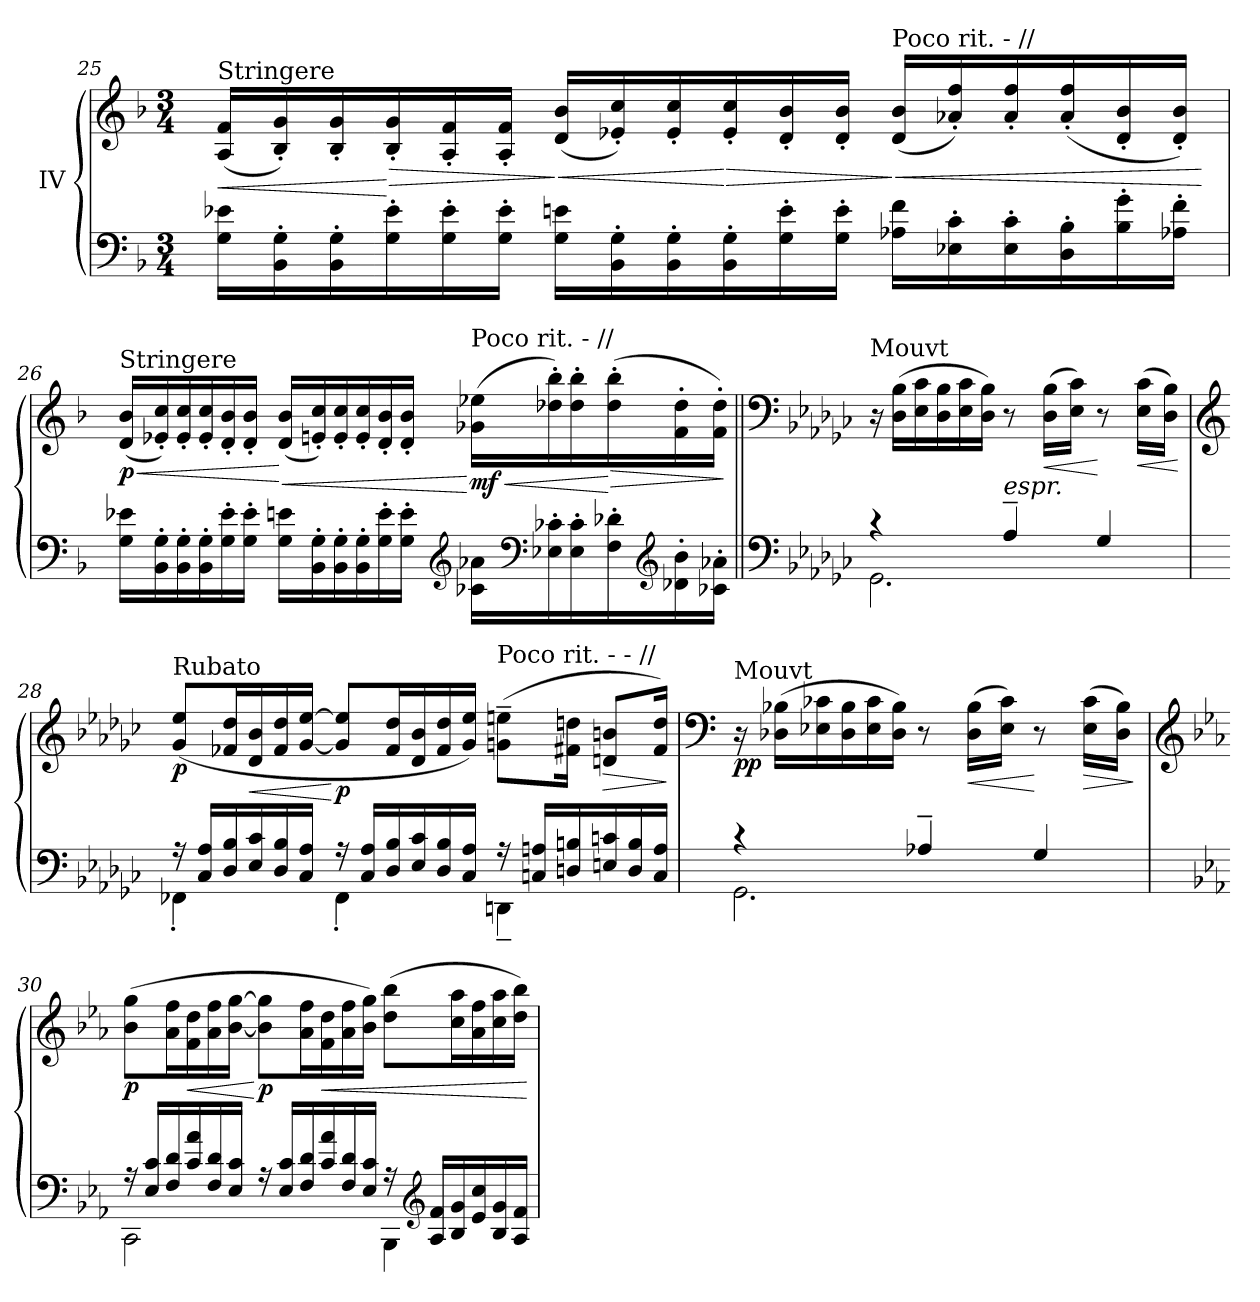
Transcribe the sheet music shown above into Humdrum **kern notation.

**kern	**kern	**dynam
*part1	*part1	*part1
*staff2	*staff1	*staff1/2
*I"IV	*	*
!!LO:LB:g=z
*clefF4	*clefG2	*
*k[b-]	*k[b-]	*
*M3/4	*M3/4	*
*Xtuplet	*Xtuplet	*
=25	=25	=25
!	!LO:TX:t=Stringere	!
!	!	!LO:HP:b
24G\<< 24e-X\<<LL	(<24A/ 24f/LL	<
24BB-\<<' 24G\<<'	24B-/' 24g/')	.
24BB-\' 24G\'	24B-/' 24g/'	.
!	!	!LO:HP:n=1:b
24G\' 24e-\'	24B-/' 24g/'	[ >
24G\<<' 24e-\<<'	24A/' 24f/'	.
24G\' 24e-\'JJ	24A/' 24f/'JJ	.
!	!	!LO:HP:n=1:b
24G\ 24en\LL	(<24d/ 24b-/LL	] <
24BB-\<<' 24G\<<'	24e-X/' 24cc/')	.
24BB-\' 24G\'	24e-/' 24cc/'	.
!	!	!LO:HP:n=1:b
24BB-\' 24G\'	24e-/' 24cc/'	[ >
24G\' 24e\'	24d/' 24b-/'	.
24G\' 24e\'JJ	24d/' 24b-/'JJ	.
!	!LO:TX:t=Poco rit.    -      //	!
!	!	!LO:HP:n=1:b
24A-X\<< 24f\<<LL	(<24d/ 24b-/LL	] <
24E-X\<<' 24c\<<'	24a-X/' 24ff/')	.
24E-\' 24c\'	24a-/' 24ff/'	.
24D\<<' 24B-\<<'	(<24a-/' 24ff/'	.
24B-\<<' 24g\<<'	24d/' 24b-/'	.
24A-X\<<' 24f\<<'JJ	24d/' 24b-/'JJ)	.
.	.	[
=26	=26	=26
!	!LO:TX:t=Stringere	!
!	!	!LO:HP:b
!	!	!LO:DY:n=1:b
24G\ 24e-X\LL	(<24d/ 24b-/LL	< p
24BB-\' 24G\'	24e-X/' 24cc/')	.
24BB-\' 24G\'	24e-/' 24cc/'	.
24BB-\' 24G\'	24e-/' 24cc/'	.
24G\' 24e-\'	24d/' 24b-/'	.
24G\' 24e-\'JJ	24d/' 24b-/'JJ	.
!	!	!LO:HP:n=1:b
24G\ 24en\LL	(<24d/ 24b-/LL	[ <
24BB-\' 24G\'	24en/' 24cc/')	.
24BB-\' 24G\'	24e/' 24cc/'	.
24BB-\' 24G\'	24e/' 24cc/'	.
24G\' 24e\'	24d/' 24b-/'	.
24G\' 24e\'JJ	24d/' 24b-/'JJ	.
*clefG2	*	*
!	!LO:TX:t=Poco rit.           -                 //	!
!	!	!LO:HP:n=1:b
!	!	!LO:DY:n=2:b
24c-X\<< 24a-X\<<LL	(>24g-X\ 24ee-X\LL	[ < mf
*clefF4	*	*
24E-X\<<' 24c-X\<<'	24dd-X\' 24bb-\')	.
24E-\<<' 24c-\<<'	24dd-\' 24bb-\'	.
!	!	!LO:HP:n=1:b
24F\<<' 24d-X\<<'	(>24dd-\' 24bb-\'	[ >
*clefG2	*	*
24d-X\<<' 24b-\<<'	24f\' 24dd-\'	.
24c-X\<<' 24a-X\<<'JJ	24f\' 24dd-\'JJ)	.
.	.	]
!!LO:LB:g=z
=27||	=27||	=27||
*clefF4	*clefF4	*
*k[b-e-a-d-g-c-]	*k[b-e-a-d-g-c-]	*
*^	*	*
!	!	!LO:TX:t=Mouvt	!
!	!	!	!LO:DY:b
!	!	!	!LO:DY:n=1:b
4r	2.GG-<\	24r	pp other-dynamics
.	.	(>24D-\ 24B-\LL	.
.	.	24E-\ 24c-\	.
.	.	24D-\ 24B-\	.
.	.	24E-\ 24c-\	.
.	.	24D-\ 24B-\JJ)	.
!LO:TX:i:t=espr.	!	!	!
4A-~>/	.	8r	.
!	!	!	!LO:HP:b
.	.	(>16D-\ 16B-\LL	<
.	.	16E-\ 16c-\JJ)	.
4G-/	.	8r	[
!	!	!	!LO:HP:b
.	.	(>16E-\ 16c-\LL	<
.	.	16D-\ 16B-\JJ)	.
*v	*v	*	*
.	.	[
=28	=28	=28
*	*clefG2	*
*^	*	*
!	!	!LO:TX:t=Rubato	!
!	!	!	!LO:DY:b
24r	4FF-X'\	(<12g-/ 12ee-/L	p
24C-/<< 24A-/<<LL	.	.	.
24D-/<< 24B-/<<	.	24f-X/ 24dd-/L	.
!	!	!	!LO:HP:b
24E-/<< 24c-/<<	.	24d-/ 24b-/	<
24D-/ 24B-/	.	24f-/ 24dd-/	.
24C-/<< 24A-/<<JJ	.	[24g-/ [24ee-/JJ	.
!	!	!	!LO:DY:n=1:b
24r	4FF-'\	12g-/] 12ee-/]L	[ p
24C-/ 24A-/LL	.	.	.
24D-/ 24B-/	.	24f-/ 24dd-/L	.
24E-/ 24c-/	.	24d-/ 24b-/	.
24D-/ 24B-/	.	24f-/ 24dd-/	.
24C-/ 24A-/JJ	.	24g-/ 24ee-/JJ)	.
!	!	!LO:TX:t=Poco rit.  -    -   //	!
24r	4DDn~\	(>12gn\~ 12een\~L	.
24Cn/<< 24An/<<LL	.	.	.
24Dn/ 24Bn/	.	24f#X\ 24ddn\Jk	.
!	!	!	!LO:HP:b
24En/ 24cn/	.	12dn/ 12bn/L	>
24D/ 24B/	.	.	.
24C/ 24A/JJ	.	24f#/ 24dd/Jk)	.
*v	*v	*	*
.	.	]
=29	=29	=29
*	*clefF4	*
*^	*	*
!	!	!LO:TX:t=Mouvt	!
!	!	!	!LO:DY:b
4r	2.GG-i\	24r	pp
.	.	(>24D-X\ 24B-X\LL	.
.	.	24E-X\ 24c-X\	.
.	.	24D-\ 24B-\	.
.	.	24E-\ 24c-\	.
.	.	24D-\ 24B-\JJ)	.
4A-X~>/	.	8r	.
!	!	!	!LO:HP:b
.	.	(>16D-\ 16B-\LL	<
.	.	16E-\ 16c-\JJ)	.
4G-/	.	8r	[
!	!	!	!LO:HP:b
.	.	(>16E-\ 16c-\LL	>
.	.	16D-\ 16B-\JJ)	.
*v	*v	*	*
.	.	]
!!LO:LB:g=z
=30	=30	=30
*	*clefG2	*
*k[b-e-a-]	*k[b-e-a-]	*
*^	*	*
!	!	!	!LO:DY:b
24r	2CC\	(>12b-\ 12gg\L	p
24E-/<< 24c/<<LL	.	.	.
24F/ 24d/	.	24a-\ 24ff\L	.
!	!	!	!LO:HP:b
24c/<< 24a-/<<	.	24f\ 24dd\	<
24F/ 24d/	.	24a-\ 24ff\	.
24E-/ 24c/JJ	.	[24b-\ [24gg\JJ	.
!	!	!	!LO:DY:n=1:b
24r	.	12b-\] 12gg\]L	[ p
24E-/ 24c/LL	.	.	.
24F/ 24d/	.	24a-\ 24ff\L	.
!	!	!	!LO:HP:b
24c/ 24a-/	.	24f\ 24dd\	<
24F/ 24d/	.	24a-\ 24ff\	.
24E-/ 24c/JJ	.	24b-\ 24gg\JJ)	.
24r	4BBB-\	(>12dd\ 12bb-\L	.
*clefG2	*	*	*
24A-/<< 24f/<<LL	.	.	.
24B-/ 24g/	.	24cc\ 24aa-\L	.
24e-/ 24cc/	.	24a-\ 24ff\	.
24B-/ 24g/	.	24cc\ 24aa-\	.
24A-/ 24f/JJ	.	24dd\ 24bb-\JJ)	.
*v	*v	*	*
.	.	[
=	=	=
*-	*-	*-
